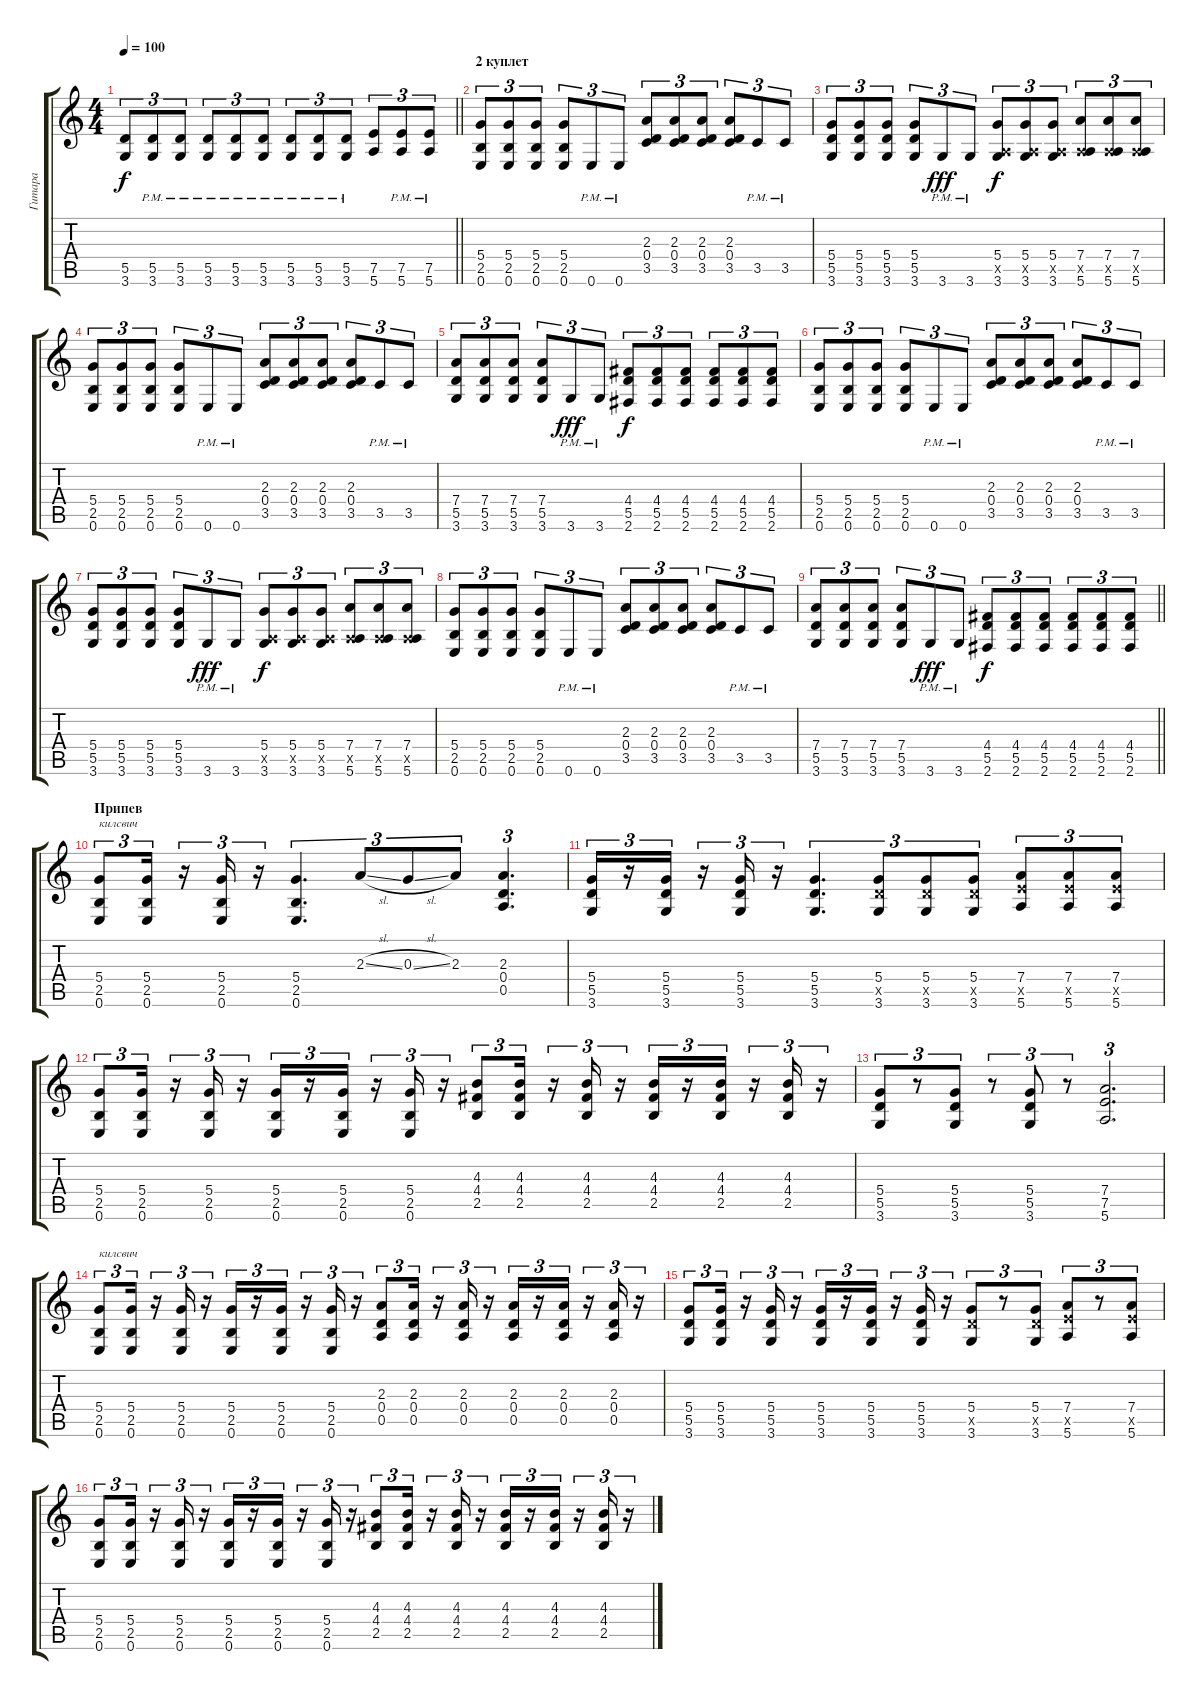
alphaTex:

\track ("Гитара" "Гитара") {instrument distortionguitar}
\staff {score tabs}
\tuning (E4 B3 G3 D3 A2 E2) {hide}
\ts (4 4)
\tempo 100
\clef g2
\barLineRight lightlight
\ks c
(5.5 3.6).8{tu (3 2) dy f} (5.5{pm} 3.6{pm}).8{tu (3 2)} (5.5{pm} 3.6{pm}).8{tu (3 2)} (5.5{pm} 3.6{pm}).8{tu (3 2)} (5.5{pm} 3.6{pm}).8{tu (3 2)} (5.5{pm} 3.6{pm}).8{tu (3 2)} (5.5{pm} 3.6{pm}).8{tu (3 2)} (5.5{pm} 3.6{pm}).8{tu (3 2)} (5.5{pm} 3.6{pm}).8{tu (3 2)} (7.5 5.6).8{tu (3 2)} (7.5{pm} 5.6{pm}).8{tu (3 2)} (7.5{pm} 5.6{pm}).8{tu (3 2)} |
\section ("" "2 куплет")
(5.4 2.5 0.6).8{tu (3 2)} (5.4 2.5 0.6).8{tu (3 2)} (5.4 2.5 0.6).8{tu (3 2)} (5.4 2.5 0.6).8{tu (3 2)} 0.6{pm}.8{tu (3 2)} 0.6{pm}.8{tu (3 2)} (2.3 0.4 3.5).8{tu (3 2)} (2.3 0.4 3.5).8{tu (3 2)} (2.3 0.4 3.5).8{tu (3 2)} (2.3 0.4 3.5).8{tu (3 2)} 3.5{pm}.8{tu (3 2)} 3.5{pm}.8{tu (3 2)} |
(5.4 5.5 3.6).8{tu (3 2)} (5.4 5.5 3.6).8{tu (3 2)} (5.4 5.5 3.6).8{tu (3 2)} (5.4 5.5 3.6).8{tu (3 2)} 3.6{pm}.8{tu (3 2) dy fff} 3.6{pm}.8{tu (3 2)} (5.4 0.5{x} 3.6).8{tu (3 2) dy f} (5.4 0.5{x} 3.6).8{tu (3 2)} (5.4 0.5{x} 3.6).8{tu (3 2)} (7.4 0.5{x} 5.6).8{tu (3 2)} (7.4 0.5{x} 5.6).8{tu (3 2)} (7.4 0.5{x} 5.6).8{tu (3 2)} |
(5.4 2.5 0.6).8{tu (3 2)} (5.4 2.5 0.6).8{tu (3 2)} (5.4 2.5 0.6).8{tu (3 2)} (5.4 2.5 0.6).8{tu (3 2)} 0.6{pm}.8{tu (3 2)} 0.6{pm}.8{tu (3 2)} (2.3 0.4 3.5).8{tu (3 2)} (2.3 0.4 3.5).8{tu (3 2)} (2.3 0.4 3.5).8{tu (3 2)} (2.3 0.4 3.5).8{tu (3 2)} 3.5{pm}.8{tu (3 2)} 3.5{pm}.8{tu (3 2)} |
(7.4 5.5 3.6).8{tu (3 2)} (7.4 5.5 3.6).8{tu (3 2)} (7.4 5.5 3.6).8{tu (3 2)} (7.4 5.5 3.6).8{tu (3 2)} 3.6{pm}.8{tu (3 2) dy fff} 3.6{pm}.8{tu (3 2)} (4.4 5.5 2.6).8{tu (3 2) dy f} (4.4 5.5 2.6).8{tu (3 2)} (4.4 5.5 2.6).8{tu (3 2)} (4.4 5.5 2.6).8{tu (3 2)} (4.4 5.5 2.6).8{tu (3 2)} (4.4 5.5 2.6).8{tu (3 2)} |
(5.4 2.5 0.6).8{tu (3 2)} (5.4 2.5 0.6).8{tu (3 2)} (5.4 2.5 0.6).8{tu (3 2)} (5.4 2.5 0.6).8{tu (3 2)} 0.6{pm}.8{tu (3 2)} 0.6{pm}.8{tu (3 2)} (2.3 0.4 3.5).8{tu (3 2)} (2.3 0.4 3.5).8{tu (3 2)} (2.3 0.4 3.5).8{tu (3 2)} (2.3 0.4 3.5).8{tu (3 2)} 3.5{pm}.8{tu (3 2)} 3.5{pm}.8{tu (3 2)} |
(5.4 5.5 3.6).8{tu (3 2)} (5.4 5.5 3.6).8{tu (3 2)} (5.4 5.5 3.6).8{tu (3 2)} (5.4 5.5 3.6).8{tu (3 2)} 3.6{pm}.8{tu (3 2) dy fff} 3.6{pm}.8{tu (3 2)} (5.4 0.5{x} 3.6).8{tu (3 2) dy f} (5.4 0.5{x} 3.6).8{tu (3 2)} (5.4 0.5{x} 3.6).8{tu (3 2)} (7.4 0.5{x} 5.6).8{tu (3 2)} (7.4 0.5{x} 5.6).8{tu (3 2)} (7.4 0.5{x} 5.6).8{tu (3 2)} |
(5.4 2.5 0.6).8{tu (3 2)} (5.4 2.5 0.6).8{tu (3 2)} (5.4 2.5 0.6).8{tu (3 2)} (5.4 2.5 0.6).8{tu (3 2)} 0.6{pm}.8{tu (3 2)} 0.6{pm}.8{tu (3 2)} (2.3 0.4 3.5).8{tu (3 2)} (2.3 0.4 3.5).8{tu (3 2)} (2.3 0.4 3.5).8{tu (3 2)} (2.3 0.4 3.5).8{tu (3 2)} 3.5{pm}.8{tu (3 2)} 3.5{pm}.8{tu (3 2)} |
\barLineRight lightlight
(7.4 5.5 3.6).8{tu (3 2)} (7.4 5.5 3.6).8{tu (3 2)} (7.4 5.5 3.6).8{tu (3 2)} (7.4 5.5 3.6).8{tu (3 2)} 3.6{pm}.8{tu (3 2) dy fff} 3.6{pm}.8{tu (3 2)} (4.4 5.5 2.6).8{tu (3 2) dy f} (4.4 5.5 2.6).8{tu (3 2)} (4.4 5.5 2.6).8{tu (3 2)} (4.4 5.5 2.6).8{tu (3 2)} (4.4 5.5 2.6).8{tu (3 2)} (4.4 5.5 2.6).8{tu (3 2)} |
\section ("" "Припев")
(5.4 2.5 0.6).8{tu (3 2) txt "килсвич"} (5.4 2.5 0.6).16{tu (3 2)} r.16{tu (3 2)} (5.4 2.5 0.6).16{tu (3 2)} r.16{tu (3 2)} (5.4 2.5 0.6).4{d tu (3 2)} 2.3{sl}.8{tu (3 2)} 0.3{sl}.8{tu (3 2)} 2.3.8{tu (3 2)} (2.3 0.4 0.5).4{d tu (3 2)} |
(5.4 5.5 3.6).16{tu (3 2)} r.16{tu (3 2)} (5.4 5.5 3.6).16{tu (3 2)} r.16{tu (3 2)} (5.4 5.5 3.6).16{tu (3 2)} r.16{tu (3 2)} (5.4 5.5 3.6).4{d tu (3 2)} (5.4 5.5{x} 3.6).8{tu (3 2)} (5.4 5.5{x} 3.6).8{tu (3 2)} (5.4 5.5{x} 3.6).8{tu (3 2)} (7.4 7.5{x} 5.6).8{tu (3 2)} (7.4 7.5{x} 5.6).8{tu (3 2)} (7.4 7.5{x} 5.6).8{tu (3 2)} |
(5.4 2.5 0.6).8{tu (3 2)} (5.4 2.5 0.6).16{tu (3 2)} r.16{tu (3 2)} (5.4 2.5 0.6).16{tu (3 2)} r.16{tu (3 2)} (5.4 2.5 0.6).16{tu (3 2)} r.16{tu (3 2)} (5.4 2.5 0.6).16{tu (3 2)} r.16{tu (3 2)} (5.4 2.5 0.6).16{tu (3 2)} r.16{tu (3 2)} (4.3 4.4 2.5).8{tu (3 2)} (4.3 4.4 2.5).16{tu (3 2)} r.16{tu (3 2)} (4.3 4.4 2.5).16{tu (3 2)} r.16{tu (3 2)} (4.3 4.4 2.5).16{tu (3 2)} r.16{tu (3 2)} (4.3 4.4 2.5).16{tu (3 2)} r.16{tu (3 2)} (4.3 4.4 2.5).16{tu (3 2)} r.16{tu (3 2)} |
(5.4 5.5 3.6).8{tu (3 2)} r.8{tu (3 2)} (5.4 5.5 3.6).8{tu (3 2)} r.8{tu (3 2)} (5.4 5.5 3.6).8{tu (3 2)} r.8{tu (3 2)} (7.4 7.5 5.6).2{d tu (3 2)} |
(5.4 2.5 0.6).8{tu (3 2) txt "килсвич"} (5.4 2.5 0.6).16{tu (3 2)} r.16{tu (3 2)} (5.4 2.5 0.6).16{tu (3 2)} r.16{tu (3 2)} (5.4 2.5 0.6).16{tu (3 2)} r.16{tu (3 2)} (5.4 2.5 0.6).16{tu (3 2)} r.16{tu (3 2)} (5.4 2.5 0.6).16{tu (3 2)} r.16{tu (3 2)} (2.3 0.4 0.5).8{tu (3 2)} (2.3 0.4 0.5).16{tu (3 2)} r.16{tu (3 2)} (2.3 0.4 0.5).16{tu (3 2)} r.16{tu (3 2)} (2.3 0.4 0.5).16{tu (3 2)} r.16{tu (3 2)} (2.3 0.4 0.5).16{tu (3 2)} r.16{tu (3 2)} (2.3 0.4 0.5).16{tu (3 2)} r.16{tu (3 2)} |
(5.4 5.5 3.6).8{tu (3 2)} (5.4 5.5 3.6).16{tu (3 2)} r.16{tu (3 2)} (5.4 5.5 3.6).16{tu (3 2)} r.16{tu (3 2)} (5.4 5.5 3.6).16{tu (3 2)} r.16{tu (3 2)} (5.4 5.5 3.6).16{tu (3 2)} r.16{tu (3 2)} (5.4 5.5 3.6).16{tu (3 2)} r.16{tu (3 2)} (5.4 5.5{x} 3.6).8{tu (3 2)} r.8{tu (3 2)} (5.4 5.5{x} 3.6).8{tu (3 2)} (7.4 7.5{x} 5.6).8{tu (3 2)} r.8{tu (3 2)} (7.4 7.5{x} 5.6).8{tu (3 2)} |
(5.4 2.5 0.6).8{tu (3 2)} (5.4 2.5 0.6).16{tu (3 2)} r.16{tu (3 2)} (5.4 2.5 0.6).16{tu (3 2)} r.16{tu (3 2)} (5.4 2.5 0.6).16{tu (3 2)} r.16{tu (3 2)} (5.4 2.5 0.6).16{tu (3 2)} r.16{tu (3 2)} (5.4 2.5 0.6).16{tu (3 2)} r.16{tu (3 2)} (4.3 4.4 2.5).8{tu (3 2)} (4.3 4.4 2.5).16{tu (3 2)} r.16{tu (3 2)} (4.3 4.4 2.5).16{tu (3 2)} r.16{tu (3 2)} (4.3 4.4 2.5).16{tu (3 2)} r.16{tu (3 2)} (4.3 4.4 2.5).16{tu (3 2)} r.16{tu (3 2)} (4.3 4.4 2.5).16{tu (3 2)} r.16{tu (3 2)}
